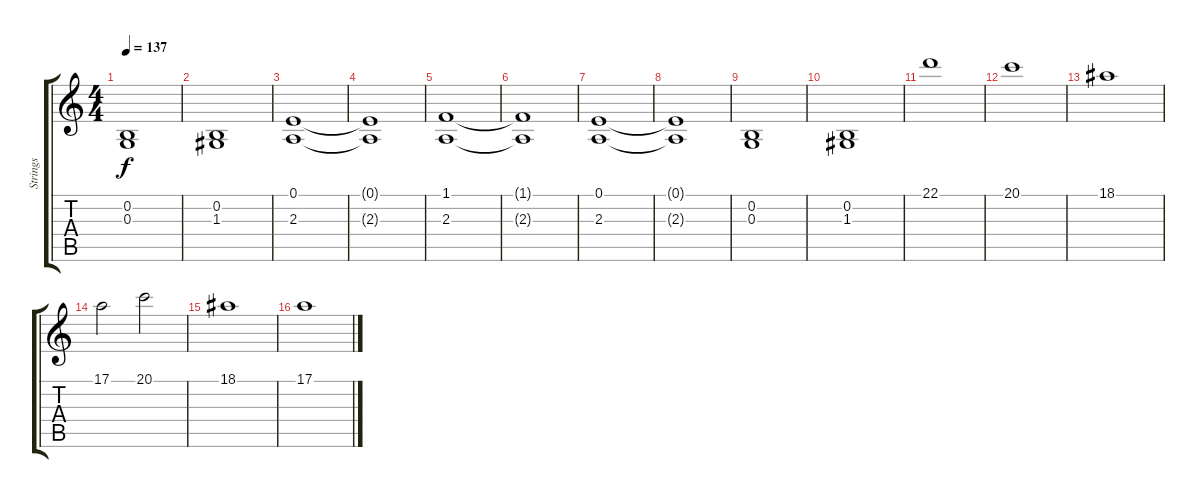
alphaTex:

\track ("Strings" "Strings") {instrument synthstrings1}
\staff {score tabs}
\tuning (E4 B3 G3 D3 A2 E2) {hide}
\ts (4 4)
\tempo 137
\clef g2
\ks c
(0.2 0.3).1{dy f} |
(0.2 1.3).1 |
(0.1 2.3).1 |
(0.1{t} 2.3{t}).1 |
(1.1 2.3).1 |
(1.1{t} 2.3{t}).1 |
(0.1 2.3).1 |
(0.1{t} 2.3{t}).1 |
(0.2 0.3).1 |
(0.2 1.3).1 |
22.1.1 |
20.1.1 |
18.1.1 |
17.1.2 20.1.2 |
18.1.1 |
17.1.1
